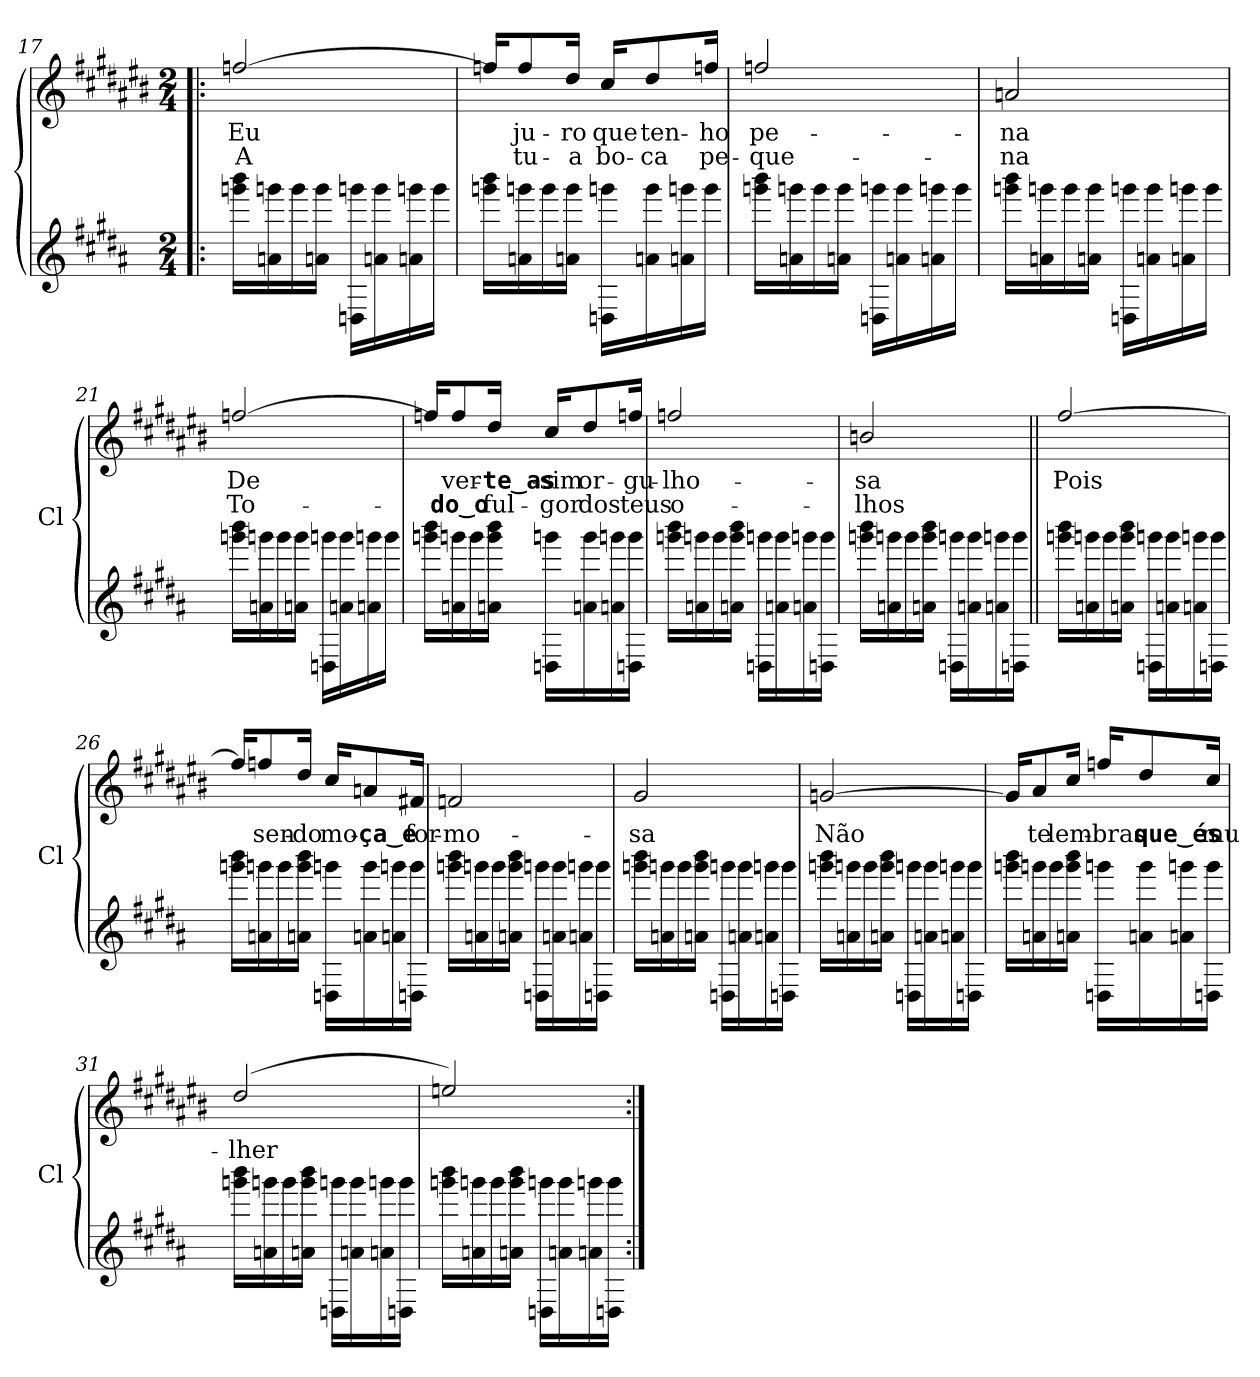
**kern	**kern	**text	**text
*part2	*part1	*part1	*part1
*staff2	*staff1	*staff1	*staff1
*	*I'Cl	*	*
!!LO:LB:g=z
*clefG2	*clefG2	*	*
*	*ITrd1c2	*	*
*k[f#c#g#d#a#]	*k[f#c#g#d#a#]	*	*
*B:	*B:	*	*
*M2/4	*M2/4	*	*
=17!|:	=17!|:	=17!|:	=17!|:
!	!	!LO:LY:b	!LO:LY:b
*	*^	*	*
16gggn\ 16bbb\LL	[>2ee-X/	2ryy	Eu	A
16an\ 16gggn\	.	.	.	.
16ggg\	.	.	.	.
16an\ 16ggg\JJ	.	.	.	.
16Dn\ 16gggn\LL	.	.	.	.
16an\ 16ggg\	.	.	.	.
16an\ 16gggn\	.	.	.	.
16ggg\JJ	.	.	.	.
=18	=18	=18	=18	=18
16gggn\ 16bbb\LL	16ee-X/KL]	2ryy	.	.
!	!	!	!LO:LY:b	!LO:LY:b
16an\ 16gggn\	8ee-/	.	ju-	tu-
16ggg\	.	.	.	.
!	!	!	!LO:LY:b	!LO:LY:b
16an\ 16ggg\JJ	16cc#/Jk	.	-ro	-a
!	!	!	!LO:LY:b	!LO:LY:b
16Dn\ 16gggn\LL	16b/KL	.	que	bo-
!	!	!	!LO:LY:b	!LO:LY:b
16an\ 16ggg\	8cc#/	.	ten-	-ca
16an\ 16gggn\	.	.	.	.
!	!	!	!LO:LY:b	!LO:LY:b
16ggg\JJ	16ee-X/Jk	.	-ho	pe-
=19	=19	=19	=19	=19
!	!	!	!LO:LY:b	!LO:LY:b
16gggn\ 16bbb\LL	2ee-X/	2ryy	pe-	-que-
16an\ 16gggn\	.	.	.	.
16ggg\	.	.	.	.
16an\ 16ggg\JJ	.	.	.	.
16Dn\ 16gggn\LL	.	.	.	.
16an\ 16ggg\	.	.	.	.
16an\ 16gggn\	.	.	.	.
16ggg\JJ	.	.	.	.
=20	=20	=20	=20	=20
!	!	!	!LO:LY:b	!LO:LY:b
16gggn\ 16bbb\LL	2gn/	2ryy	-na	-na
16an\ 16gggn\	.	.	.	.
16ggg\	.	.	.	.
16an\ 16ggg\JJ	.	.	.	.
16Dn\ 16gggn\LL	.	.	.	.
16an\ 16ggg\	.	.	.	.
16an\ 16gggn\	.	.	.	.
16ggg\JJ	.	.	.	.
=21	=21	=21	=21	=21
!	!	!	!LO:LY:b	!LO:LY:b
16gggn\ 16bbb\LL	[>2ee-X/	2ryy	De	To-
16an\ 16gggn\	.	.	.	.
16ggg\	.	.	.	.
16an\ 16ggg\JJ	.	.	.	.
16Dn\ 16gggn\LL	.	.	.	.
16an\ 16ggg\	.	.	.	.
16an\ 16gggn\	.	.	.	.
16ggg\JJ	.	.	.	.
!!LO:LB:g=z	!!
=22	=22	=22	=22	=22
16gggn\ 16bbb\LL	16ee-X/KL]	2ryy	.	.
!	!	!	!LO:LY:b	!LO:LY:b
16an\ 16gggn\	8ee-/	.	ver-	-do‿o
16ggg\	.	.	.	.
!	!	!	!LO:LY:b	!LO:LY:b
16an\ 16ggg\ 16bbb\JJ	16cc#/Jk	.	-te‿as-	ful-
!	!	!	!LO:LY:b	!LO:LY:b
16Dn\ 16gggn\LL	16b/KL	.	-sim	-gor
!	!	!	!LO:LY:b	!LO:LY:b
16an\ 16ggg\	8cc#/	.	or-	dos
16an\ 16gggn\	.	.	.	.
!	!	!	!LO:LY:b	!LO:LY:b
16Dn\ 16ggg\JJ	16ee-X/Jk	.	-gu-	teus
=23	=23	=23	=23	=23
!	!	!	!LO:LY:b	!LO:LY:b
16gggn\ 16bbb\LL	2ee-X/	2ryy	-lho-	o-
16an\ 16gggn\	.	.	.	.
16ggg\	.	.	.	.
16an\ 16ggg\ 16bbb\JJ	.	.	.	.
16Dn\ 16gggn\LL	.	.	.	.
16an\ 16ggg\	.	.	.	.
16an\ 16gggn\	.	.	.	.
16Dn\ 16ggg\JJ	.	.	.	.
=24	=24	=24	=24	=24
!	!	!	!LO:LY:b	!LO:LY:b
16gggn\ 16bbb\LL	2an/	2ryy	-sa	-lhos
16an\ 16gggn\	.	.	.	.
16ggg\	.	.	.	.
16an\ 16ggg\ 16bbb\JJ	.	.	.	.
16Dn\ 16gggn\LL	.	.	.	.
16an\ 16ggg\	.	.	.	.
16an\ 16gggn\	.	.	.	.
16Dn\ 16ggg\JJ	.	.	.	.
=25||	=25||	=25||	=25||	=25||
!	!	!	!LO:LY:b	!
16gggn\ 16bbb\LL	[>2ee/	2ryy	Pois	.
16an\ 16gggn\	.	.	.	.
16ggg\	.	.	.	.
16an\ 16ggg\ 16bbb\JJ	.	.	.	.
16Dn\ 16gggn\LL	.	.	.	.
16an\ 16ggg\	.	.	.	.
16an\ 16gggn\	.	.	.	.
16Dn\ 16ggg\JJ	.	.	.	.
=26	=26	=26	=26	=26
16gggn\ 16bbb\LL	16ee/KL]	2ryy	.	.
!	!	!	!LO:LY:b	!
16an\ 16gggn\	8ee-X/	.	sen-	.
16ggg\	.	.	.	.
!	!	!	!LO:LY:b	!
16an\ 16ggg\ 16bbb\JJ	16cc#/Jk	.	-do	.
!	!	!	!LO:LY:b	!
16Dn\ 16gggn\LL	16b/KL	.	mo-	.
!	!	!	!LO:LY:b	!
16an\ 16ggg\	8gn/	.	-ça‿e	.
16an\ 16gggn\	.	.	.	.
!	!	!	!LO:LY:b	!
16Dn\ 16ggg\JJ	16en/Jk	.	for-	.
!!LO:LB:g=z	!!
=27	=27	=27	=27	=27
!	!	!	!LO:LY:b	!
16gggn\ 16bbb\LL	2e-X/	2ryy	-mo-	.
16an\ 16gggn\	.	.	.	.
16ggg\	.	.	.	.
16an\ 16ggg\ 16bbb\JJ	.	.	.	.
16Dn\ 16gggn\LL	.	.	.	.
16an\ 16ggg\	.	.	.	.
16an\ 16gggn\	.	.	.	.
16Dn\ 16ggg\JJ	.	.	.	.
=28	=28	=28	=28	=28
!	!	!	!LO:LY:b	!
16gggn\ 16bbb\LL	2f#/	2ryy	-sa	.
16an\ 16gggn\	.	.	.	.
16ggg\	.	.	.	.
16an\ 16ggg\ 16bbb\JJ	.	.	.	.
16Dn\ 16gggn\LL	.	.	.	.
16an\ 16ggg\	.	.	.	.
16an\ 16gggn\	.	.	.	.
16Dn\ 16ggg\JJ	.	.	.	.
=29	=29	=29	=29	=29
!	!	!	!LO:LY:b	!
16gggn\ 16bbb\LL	[>2fn/	2ryy	Não	.
16an\ 16gggn\	.	.	.	.
16ggg\	.	.	.	.
16an\ 16ggg\ 16bbb\JJ	.	.	.	.
16Dn\ 16gggn\LL	.	.	.	.
16an\ 16ggg\	.	.	.	.
16an\ 16gggn\	.	.	.	.
16Dn\ 16ggg\JJ	.	.	.	.
=30	=30	=30	=30	=30
16gggn\ 16bbb\LL	16fn/KL]	2ryy	.	.
!	!	!	!LO:LY:b	!
16an\ 16gggn\	8g#/	.	te	.
16ggg\	.	.	.	.
!	!	!	!LO:LY:b	!
16an\ 16ggg\ 16bbb\JJ	16b/Jk	.	lem-	.
!	!	!	!LO:LY:b	!
16Dn\ 16gggn\LL	16ee-X/KL	.	-bras	.
!	!	!	!LO:LY:b	!
16an\ 16ggg\	8cc#/	.	que‿és	.
16an\ 16gggn\	.	.	.	.
!	!	!	!LO:LY:b	!
16Dn\ 16ggg\JJ	16b/Jk	.	mu-	.
=31	=31	=31	=31	=31
!	!	!	!LO:LY:b	!
16gggn\ 16bbb\LL	(<2cc#/	2ryy	-lher	.
16an\ 16gggn\	.	.	.	.
16ggg\	.	.	.	.
16an\ 16ggg\ 16bbb\JJ	.	.	.	.
16Dn\ 16gggn\LL	.	.	.	.
16an\ 16ggg\	.	.	.	.
16an\ 16gggn\	.	.	.	.
16Dn\ 16ggg\JJ	.	.	.	.
=32	=32	=32	=32	=32
16gggn\ 16bbb\LL	2ddn/)	2ryy	.	.
16an\ 16gggn\	.	.	.	.
16ggg\	.	.	.	.
16an\ 16ggg\ 16bbb\JJ	.	.	.	.
16Dn\ 16gggn\LL	.	.	.	.
16an\ 16ggg\	.	.	.	.
16an\ 16gggn\	.	.	.	.
16Dn\ 16ggg\JJ	.	.	.	.
*	*v	*v	*	*
=:|!	=:|!	=:|!	=:|!
*-	*-	*-	*-
